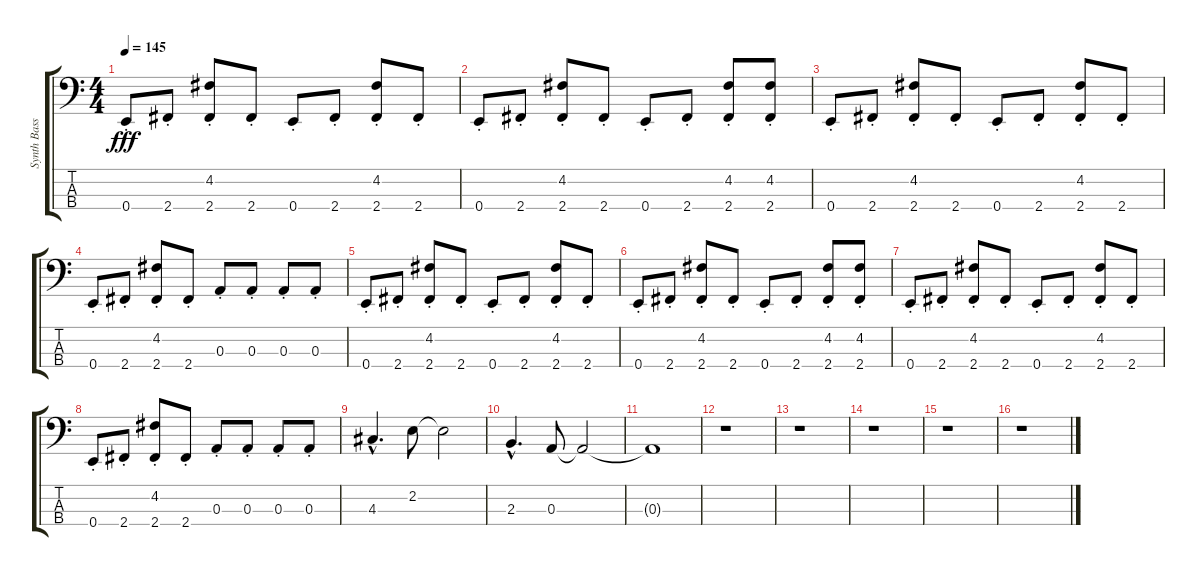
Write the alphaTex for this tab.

\track ("Synth Bass" "Synth Bass") {instrument synthbass1}
\staff {score tabs}
\tuning (G2 D2 A1 E1) {hide}
\ts (4 4)
\tempo 145
\clef f4
\ks c
0.4{st}.8{dy fff} 2.4{st}.8 (4.2{st} 2.4{st}).8 2.4{st}.8 0.4{st}.8 2.4{st}.8 (4.2{st} 2.4{st}).8 2.4{st}.8 |
0.4{st}.8 2.4{st}.8 (4.2{st} 2.4{st}).8 2.4{st}.8 0.4{st}.8 2.4{st}.8 (4.2{st} 2.4{st}).8 (4.2{st} 2.4{st}).8 |
0.4{st}.8 2.4{st}.8 (4.2{st} 2.4{st}).8 2.4{st}.8 0.4{st}.8 2.4{st}.8 (4.2{st} 2.4{st}).8 2.4{st}.8 |
0.4{st}.8 2.4{st}.8 (4.2{st} 2.4{st}).8 2.4{st}.8 0.3{st}.8 0.3{st}.8 0.3{st}.8 0.3{st}.8 |
0.4{st}.8 2.4{st}.8 (4.2{st} 2.4{st}).8 2.4{st}.8 0.4{st}.8 2.4{st}.8 (4.2{st} 2.4{st}).8 2.4{st}.8 |
0.4{st}.8 2.4{st}.8 (4.2{st} 2.4{st}).8 2.4{st}.8 0.4{st}.8 2.4{st}.8 (4.2{st} 2.4{st}).8 (4.2{st} 2.4{st}).8 |
0.4{st}.8 2.4{st}.8 (4.2{st} 2.4{st}).8 2.4{st}.8 0.4{st}.8 2.4{st}.8 (4.2{st} 2.4{st}).8 2.4{st}.8 |
0.4{st}.8 2.4{st}.8 (4.2{st} 2.4{st}).8 2.4{st}.8 0.3{st}.8 0.3{st}.8 0.3{st}.8 0.3{st}.8 |
4.3{hac}.4{d} 2.2.8 2.2{t}.2 |
2.3{hac}.4{d} 0.3.8 0.3{t}.2 |
0.3{t}.1 |
r.1 |
r.1 |
r.1 |
r.1 |
r.1
